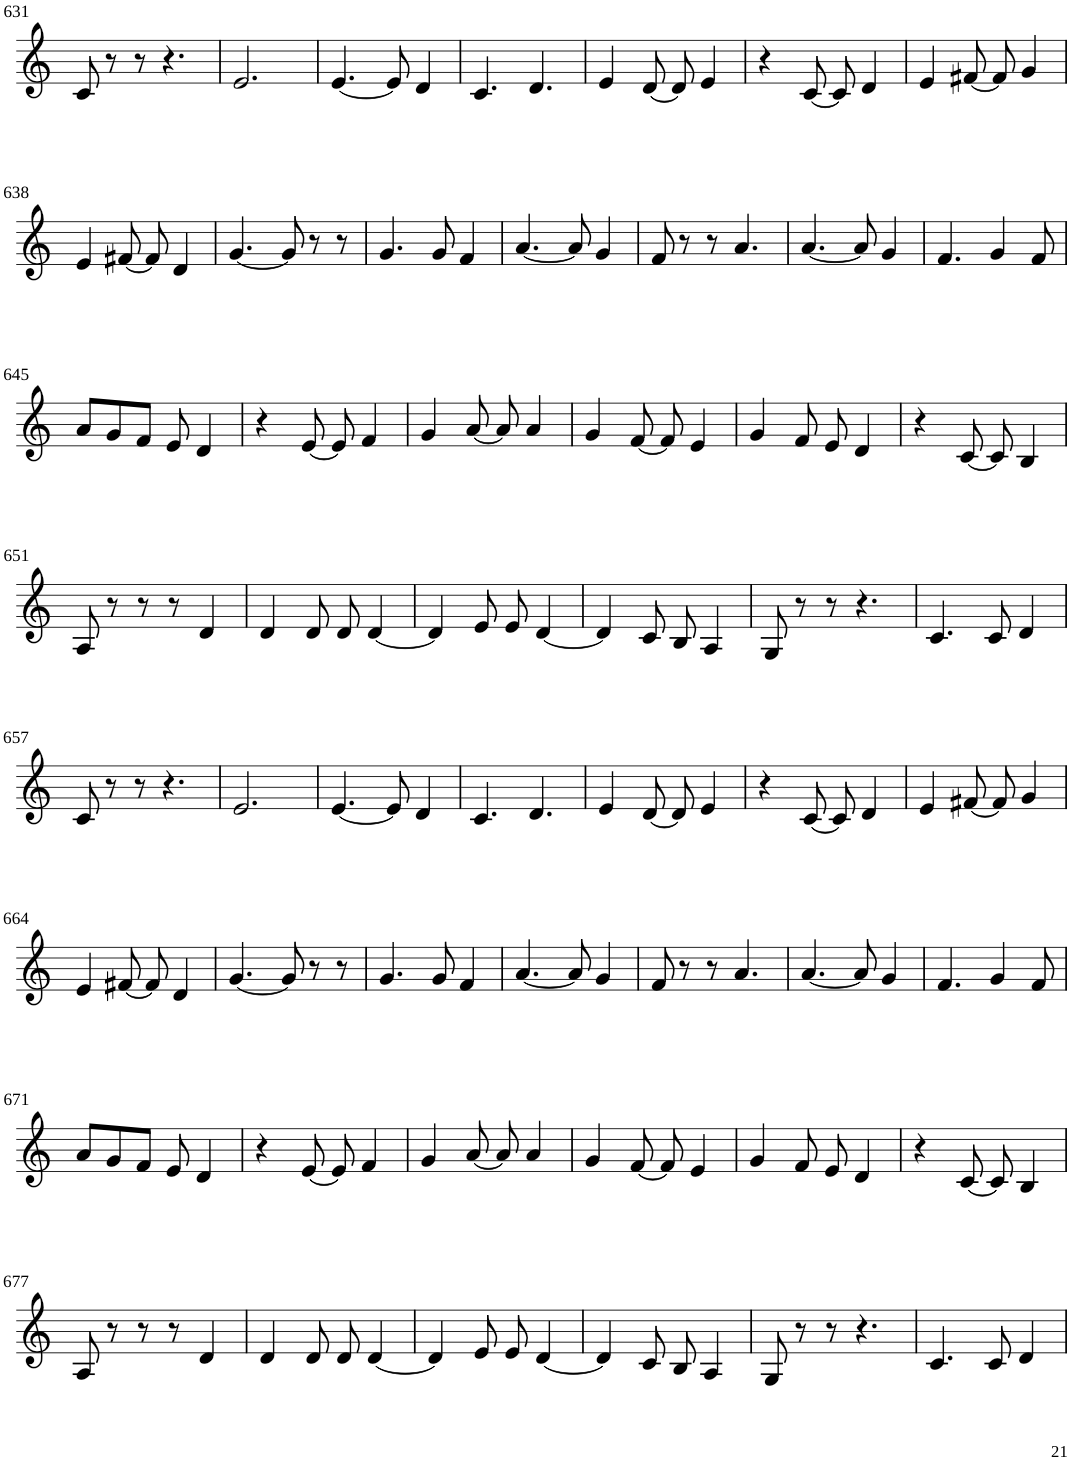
**kern
*part1
*staff1
*I"Violin
!!LO:PB:g=z
*clefG2
*k[]
*M6/8
=631
8c/
8r
8r
4.r
=632
2.e/
=633
[4.e/
8e/]
4d/
=634
4.c/
4.d/
=635
4e/
[8d/
8d/]
4e/
=636
4r
[8c/
8c/]
4d/
=637
4e/
[8f#X/
8f#/]
4g/
!!LO:LB:g=z
=638
4e/
[8f#X/
8f#/]
4d/
=639
[4.g/
8g/]
8r
8r
=640
4.g/
8g/
4f/
=641
[4.a/
8a/]
4g/
=642
8f/
8r
8r
4.a/
=643
[4.a/
8a/]
4g/
=644
4.f/
4g/
8f/
!!LO:LB:g=z
=645
8a/L
8g/
8f/J
8e/
4d/
=646
4r
[8e/
8e/]
4f/
=647
4g/
[8a/
8a/]
4a/
=648
4g/
[8f/
8f/]
4e/
=649
4g/
8f/
8e/
4d/
=650
4r
[8c/
8c/]
4B/
!!LO:LB:g=z
=651
8A/
8r
8r
8r
4d/
=652
4d/
8d/
8d/
[4d/
=653
4d/]
8e/
8e/
[4d/
=654
4d/]
8c/
8B/
4A/
=655
8G/
8r
8r
4.r
=656
4.c/
8c/
4d/
!!LO:LB:g=z
=657
8c/
8r
8r
4.r
=658
2.e/
=659
[4.e/
8e/]
4d/
=660
4.c/
4.d/
=661
4e/
[8d/
8d/]
4e/
=662
4r
[8c/
8c/]
4d/
=663
4e/
[8f#X/
8f#/]
4g/
!!LO:LB:g=z
=664
4e/
[8f#X/
8f#/]
4d/
=665
[4.g/
8g/]
8r
8r
=666
4.g/
8g/
4f/
=667
[4.a/
8a/]
4g/
=668
8f/
8r
8r
4.a/
=669
[4.a/
8a/]
4g/
=670
4.f/
4g/
8f/
!!LO:LB:g=z
=671
8a/L
8g/
8f/J
8e/
4d/
=672
4r
[8e/
8e/]
4f/
=673
4g/
[8a/
8a/]
4a/
=674
4g/
[8f/
8f/]
4e/
=675
4g/
8f/
8e/
4d/
=676
4r
[8c/
8c/]
4B/
!!LO:LB:g=z
=677
8A/
8r
8r
8r
4d/
=678
4d/
8d/
8d/
[4d/
=679
4d/]
8e/
8e/
[4d/
=680
4d/]
8c/
8B/
4A/
=681
8G/
8r
8r
4.r
=682
4.c/
8c/
4d/
=
*-
